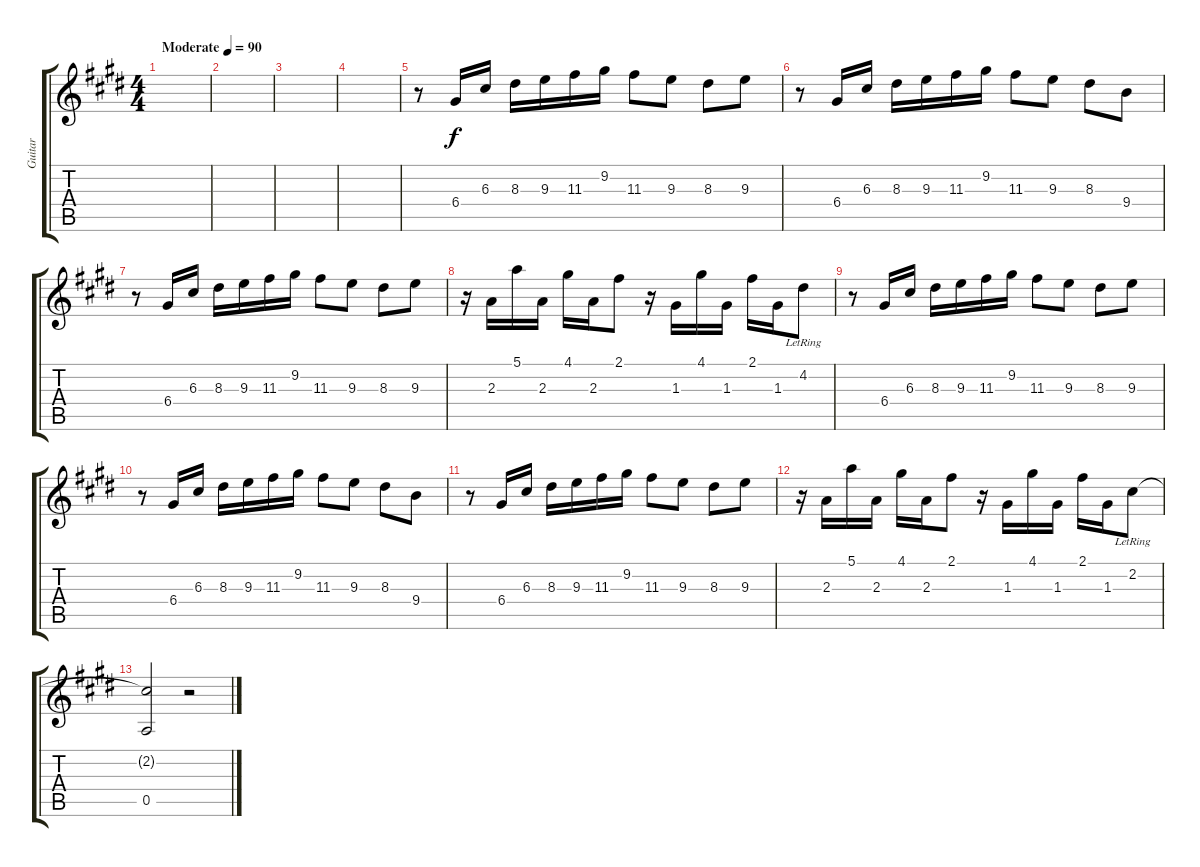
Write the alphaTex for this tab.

\track ("Guitar" "Guitar") {instrument overdrivenguitar}
\staff {score tabs}
\tuning (E4 B3 G3 D3 A2 E2) {hide}
\ts (4 4)
\tempo (90 "Moderate")
\clef g2
\ks e
|
|
|
|
r.8 6.4.16 6.3.16 8.3.16 9.3.16 11.3.16 9.2.16 11.3.8 9.3.8 8.3.8 9.3.8 |
r.8 6.4.16 6.3.16 8.3.16 9.3.16 11.3.16 9.2.16 11.3.8 9.3.8 8.3.8 9.4.8 |
r.8 6.4.16 6.3.16 8.3.16 9.3.16 11.3.16 9.2.16 11.3.8 9.3.8 8.3.8 9.3.8 |
r.16 2.3.16 5.1.16 2.3.16 4.1.16 2.3.16 2.1.8 r.16 1.3.16 4.1.16 1.3.16 2.1.16 1.3.16 4.2{lr}.8 |
r.8 6.4.16 6.3.16 8.3.16 9.3.16 11.3.16 9.2.16 11.3.8 9.3.8 8.3.8 9.3.8 |
r.8 6.4.16 6.3.16 8.3.16 9.3.16 11.3.16 9.2.16 11.3.8 9.3.8 8.3.8 9.4.8 |
r.8 6.4.16 6.3.16 8.3.16 9.3.16 11.3.16 9.2.16 11.3.8 9.3.8 8.3.8 9.3.8 |
\ks c#minor
r.16 2.3.16 5.1.16 2.3.16 4.1.16 2.3.16 2.1.8 r.16 1.3.16 4.1.16 1.3.16 2.1.16 1.3.16 2.2{lr}.8 |
\ks e
(2.2{t} 0.5).2 r.2
